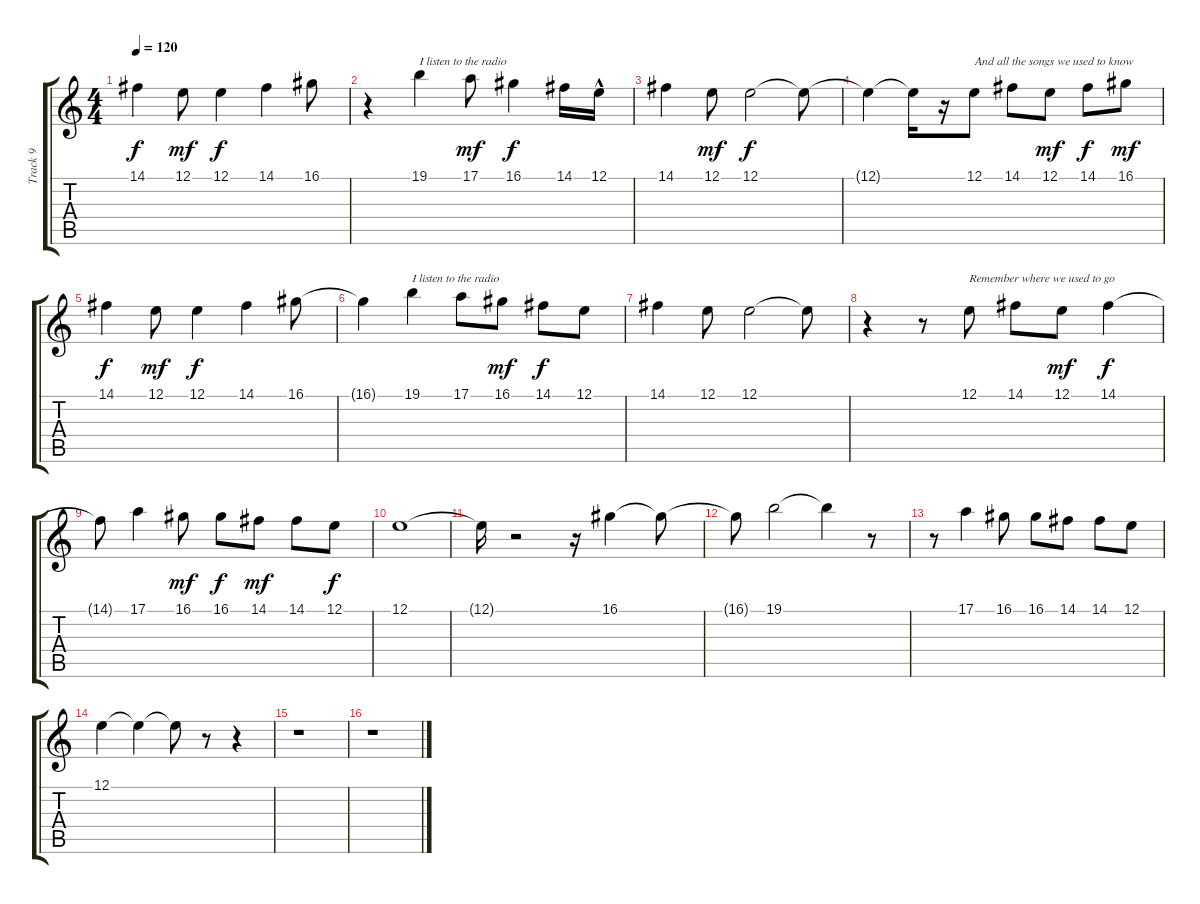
\track ("Track 9" "Track 9") {instrument voiceoohs}
\staff {score tabs}
\tuning (E4 B3 G3 D3 A2 E2) {hide}
\ts (4 4)
\tempo 120
\clef g2
\ks c
14.1.4{dy f} 12.1.8{dy mf} 12.1.4{dy f} 14.1.4 16.1.8 |
r.4 19.1.4{txt "I listen to the radio"} 17.1.8{dy mf} 16.1.4{dy f} 14.1.16 12.1{hac}.16 |
14.1.4 12.1.8{dy mf} 12.1.2{dy f} 12.1{t}.8 |
12.1{t}.4 12.1{t}.16 r.16 12.1.8{txt "And all the songs we used to know"} 14.1.8 12.1.8{dy mf} 14.1.8{dy f} 16.1.8{dy mf} |
14.1.4{dy f} 12.1.8{dy mf} 12.1.4{dy f} 14.1.4 16.1.8 |
16.1{t}.4 19.1.4{txt "I listen to the radio"} 17.1.8 16.1.8{dy mf} 14.1.8{dy f} 12.1.8 |
14.1.4 12.1.8 12.1.2 12.1{t}.8 |
r.4 r.8 12.1.8{txt "Remember where we used to go"} 14.1.8 12.1.8{dy mf} 14.1.4{dy f} |
14.1{t}.8 17.1.4 16.1.8{dy mf} 16.1.8{dy f} 14.1.8{dy mf} 14.1.8 12.1.8{dy f} |
12.1.1 |
12.1{t}.16 r.2 r.16 16.1.4 16.1{t}.8 |
16.1{t}.8 19.1.2 19.1{t}.4 r.8 |
r.8 17.1.4 16.1.8 16.1.8 14.1.8 14.1.8 12.1.8 |
12.1.4 12.1{t}.4 12.1{t}.8 r.8 r.4 |
r.1 |
r.1
